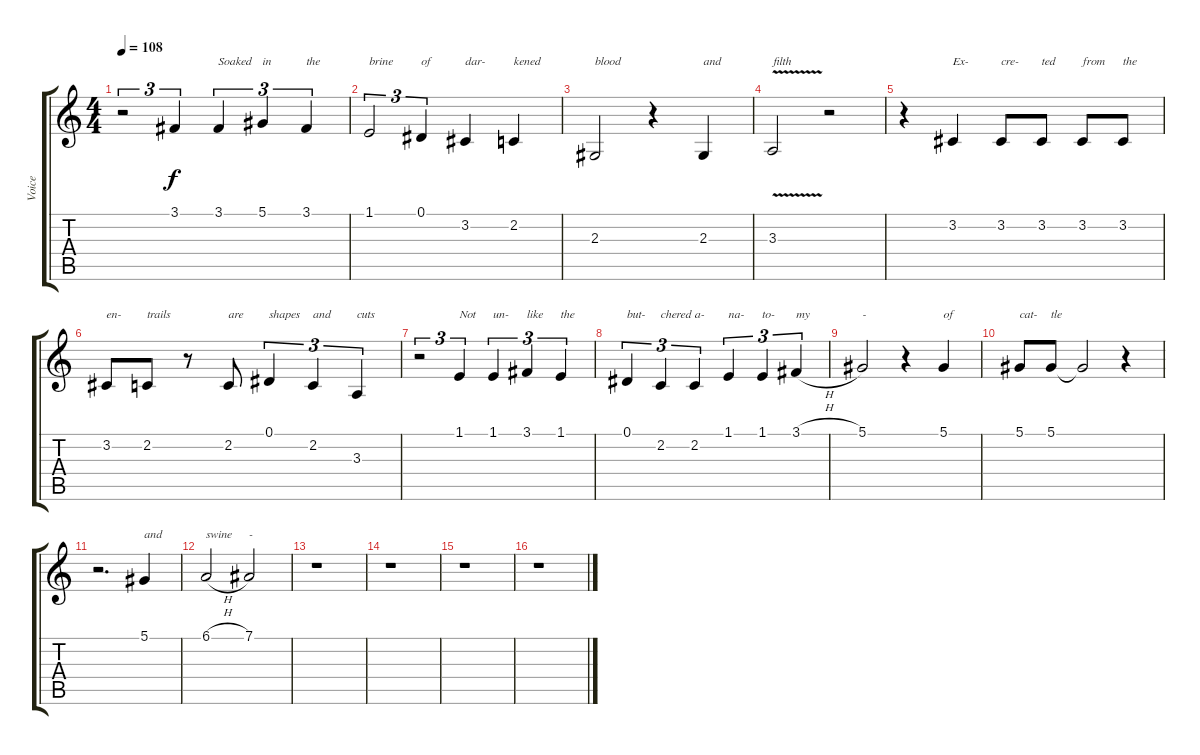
\track ("Voice" "Voice") {instrument lead6voice}
\staff {score tabs}
\tuning (Eb4 Bb3 Gb3 Db3 Ab2 Db2) {hide}
\ts (4 4)
\tempo 108
\clef g2
\ks c
r.2{tu (3 2) dy f} 3.1.4{tu (3 2)} 3.1.4{tu (3 2) txt "Soaked"} 5.1.4{tu (3 2) txt "in"} 3.1.4{tu (3 2) txt "the"} |
1.1.2{tu (3 2) txt "brine"} 0.1.4{tu (3 2) txt "of"} 3.2.4{txt "dar-"} 2.2.4{txt "kened"} |
2.3.2{txt "blood"} r.4 2.3.4{txt "and"} |
3.3{v}.2{txt "filth"} r.2 |
r.4 3.2.4{txt "Ex-"} 3.2.8{txt "cre-"} 3.2.8{txt "ted"} 3.2.8{txt "from"} 3.2.8{txt "the"} |
3.2.8{txt "en-"} 2.2.8{txt "trails"} r.8 2.2.8{txt "are"} 0.1.4{tu (3 2) txt "shapes"} 2.2.4{tu (3 2) txt "and"} 3.3.4{tu (3 2) txt "cuts"} |
r.2{tu (3 2)} 1.1.4{tu (3 2) txt "Not"} 1.1.4{tu (3 2) txt "un-"} 3.1.4{tu (3 2) txt "like"} 1.1.4{tu (3 2) txt "the"} |
0.1.4{tu (3 2) txt "but-"} 2.2.4{tu (3 2) txt "chered"} 2.2.4{tu (3 2) txt "a-"} 1.1.4{tu (3 2) txt "na-"} 1.1.4{tu (3 2) txt "to-"} 3.1{h}.4{tu (3 2) txt "my"} |
5.1.2{txt "-"} r.4 5.1.4{txt "of"} |
5.1.8{txt "cat-"} 5.1.8{txt "tle"} 5.1{t}.2 r.4 |
r.2{d} 5.1.4{txt "and"} |
6.1{h}.2{txt "swine"} 7.1.2{txt "-"} |
r.1 |
r.1 |
r.1 |
r.1
